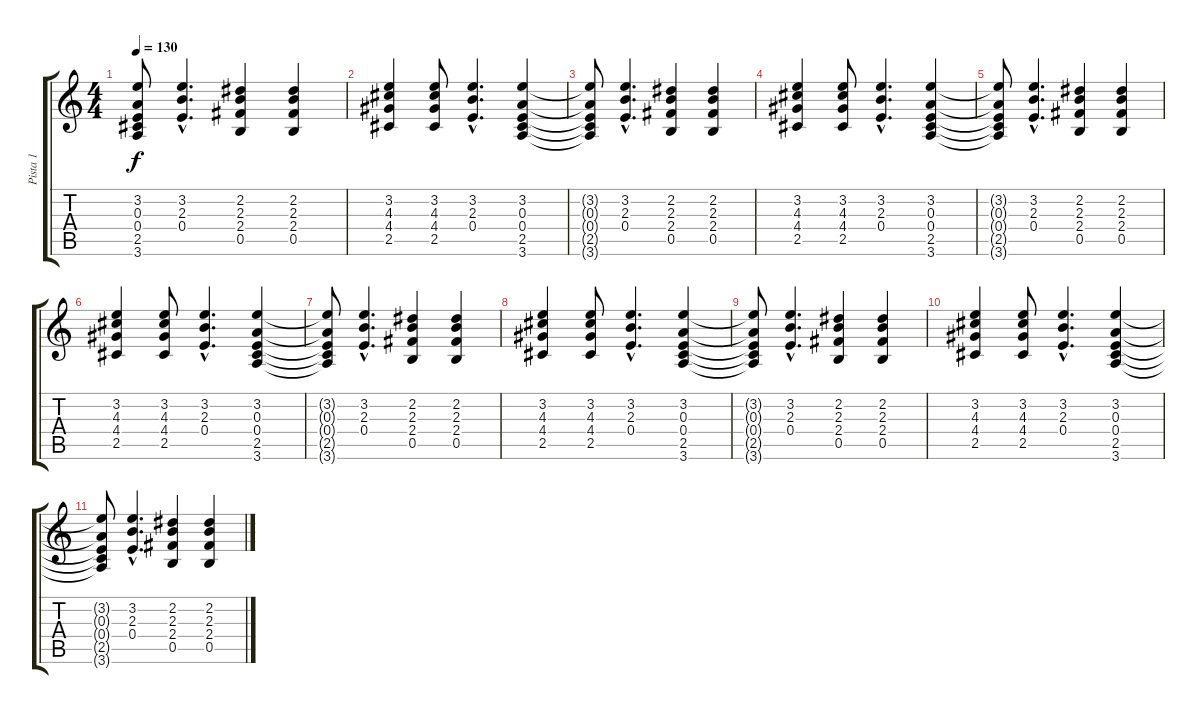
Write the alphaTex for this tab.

\track ("Pista 1" "Pista 1") {instrument distortionguitar}
\staff {score tabs}
\tuning (Gb4 Db4 A3 E3 B2 Gb2) {hide}
\ts (4 4)
\tempo 130
\clef g2
\ks c
(3.2{t} 0.3{t} 0.4{t} 2.5{t} 3.6{t}).8{dy f} (3.2{hac} 2.3{hac} 0.4{hac}).4{d} (2.2 2.3 2.4 0.5).4 (2.2 2.3 2.4 0.5).4 |
(3.2 4.3 4.4 2.5).4 (3.2 4.3 4.4 2.5).8 (3.2{hac} 2.3{hac} 0.4{hac}).4{d} (3.2 0.3 0.4 2.5 3.6).4 |
(3.2{t} 0.3{t} 0.4{t} 2.5{t} 3.6{t}).8 (3.2{hac} 2.3{hac} 0.4{hac}).4{d} (2.2 2.3 2.4 0.5).4 (2.2 2.3 2.4 0.5).4 |
(3.2 4.3 4.4 2.5).4 (3.2 4.3 4.4 2.5).8 (3.2{hac} 2.3{hac} 0.4{hac}).4{d} (3.2 0.3 0.4 2.5 3.6).4 |
(3.2{t} 0.3{t} 0.4{t} 2.5{t} 3.6{t}).8 (3.2{hac} 2.3{hac} 0.4{hac}).4{d} (2.2 2.3 2.4 0.5).4 (2.2 2.3 2.4 0.5).4 |
(3.2 4.3 4.4 2.5).4 (3.2 4.3 4.4 2.5).8 (3.2{hac} 2.3{hac} 0.4{hac}).4{d} (3.2 0.3 0.4 2.5 3.6).4 |
(3.2{t} 0.3{t} 0.4{t} 2.5{t} 3.6{t}).8 (3.2{hac} 2.3{hac} 0.4{hac}).4{d} (2.2 2.3 2.4 0.5).4 (2.2 2.3 2.4 0.5).4 |
(3.2 4.3 4.4 2.5).4 (3.2 4.3 4.4 2.5).8 (3.2{hac} 2.3{hac} 0.4{hac}).4{d} (3.2 0.3 0.4 2.5 3.6).4 |
(3.2{t} 0.3{t} 0.4{t} 2.5{t} 3.6{t}).8 (3.2{hac} 2.3{hac} 0.4{hac}).4{d} (2.2 2.3 2.4 0.5).4 (2.2 2.3 2.4 0.5).4 |
(3.2 4.3 4.4 2.5).4 (3.2 4.3 4.4 2.5).8 (3.2{hac} 2.3{hac} 0.4{hac}).4{d} (3.2 0.3 0.4 2.5 3.6).4 |
(3.2{t} 0.3{t} 0.4{t} 2.5{t} 3.6{t}).8 (3.2{hac} 2.3{hac} 0.4{hac}).4{d} (2.2 2.3 2.4 0.5).4 (2.2 2.3 2.4 0.5).4
